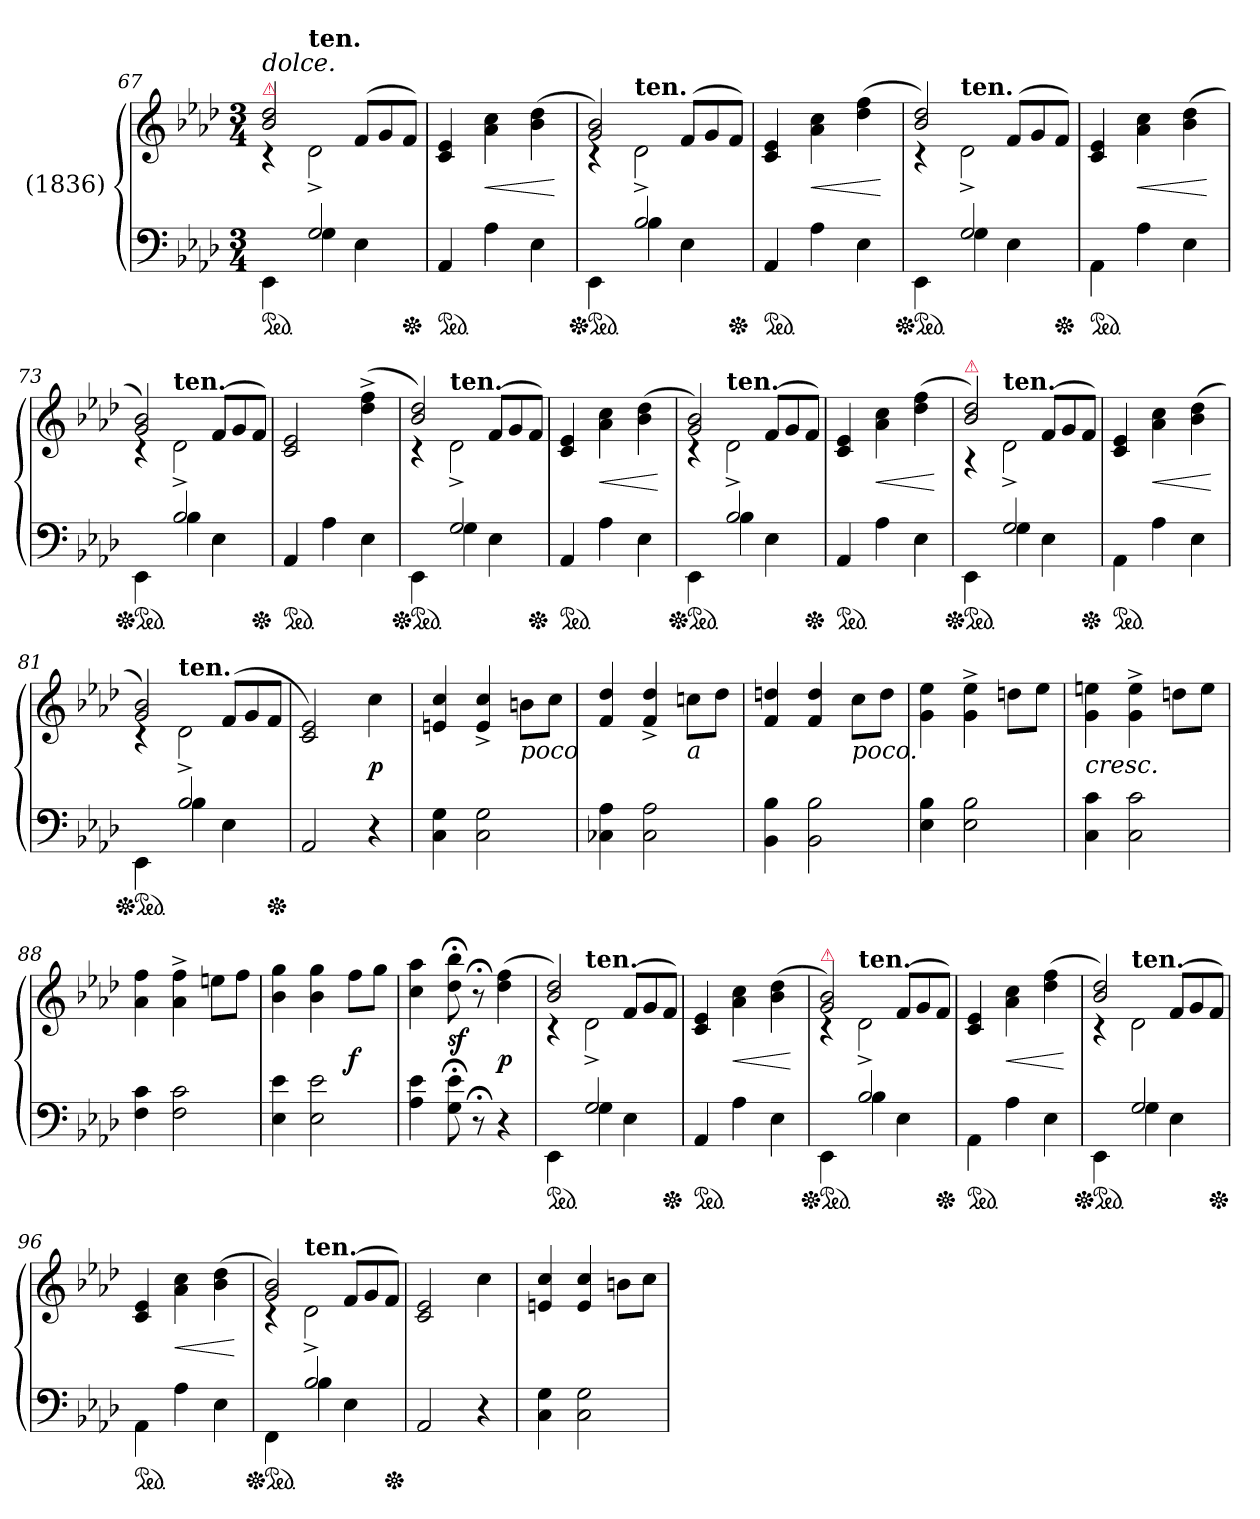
**kern	**kern	**dynam
*part1	*part1	*part1
*staff2	*staff1	*staff1/2
*I"(1836)	*	*
*clefF4	*clefG2	*
*k[b-e-a-d-]	*k[b-e-a-d-]	*
*M3/4	*M3/4	*
=67	=67	=67
*^	*^	*
!	!	!LO:TX:a:color=crimson:t=⚠	!	!
!	!	!LO:TX:a:i:t=dolce.	!	!
*ped	*	*	*	*
4rAyy	4EE-\	2b- 2dd-	4rc	.
!	!	!	!LO:TX:a:B:t=ten.	!
2G	4G	.	2d-^<	.
*	*	*Xtuplet	*	*
.	4E-	(<12fL	.	.
.	.	12g	.	.
*Xped	*	*	*	*
.	.	12fJ)	.	.
*v	*v	*	*	*
*	*v	*v	*
=68	=68	=68
*ped	*	*
4AA-	4c 4e-	.
4A-	4a- 4cc	<
4E-	(>4b- 4dd-	.
.	.	[
=69	=69	=69
*^	*^	*
*Xped	*	*	*	*
*ped	*	*	*	*
4rAyy	4EE-\	2g 2b-)	4rc	.
!	!	!	!LO:TX:a:B:t=ten.	!
2B-	4B-	.	2d-^<	.
.	4E-	(<12fL	.	.
.	.	12g	.	.
*Xped	*	*	*	*
.	.	12fJ)	.	.
*v	*v	*	*	*
*	*v	*v	*
=70	=70	=70
*ped	*	*
4AA-	4c 4e-	.
4A-	4a- 4cc	<
4E-	(>4dd- 4ff	.
.	.	[
=71	=71	=71
*^	*^	*
*Xped	*	*	*	*
*ped	*	*	*	*
4rAyy	4EE-\	2b- 2dd-)	4rc	.
!	!	!	!LO:TX:a:B:t=ten.	!
2G	4G	.	2d-^<	.
.	4E-	(<12fL	.	.
.	.	12g	.	.
*Xped	*	*	*	*
.	.	12fJ)	.	.
*v	*v	*	*	*
*	*v	*v	*
=72	=72	=72
*ped	*	*
4AA-\	4c 4e-	.
4A-	4a- 4cc	<
4E-	(>4b- 4dd-	.
.	.	[
=73	=73	=73
*^	*^	*
*Xped	*	*	*	*
*ped	*	*	*	*
4rcyy	4EE-\	2g 2b-)	4rc	.
!	!	!	!LO:TX:a:B:t=ten.	!
2B-	4B-	.	2d-^<	.
.	4E-	(<12fL	.	.
.	.	12g	.	.
*Xped	*	*	*	*
.	.	12fJ)	.	.
*v	*v	*	*	*
*	*v	*v	*
=74	=74	=74
*ped	*	*
4AA-	2c 2e-	.
4A-	.	.
4E-	(>4dd-^<\ 4ff^<\	.
=75	=75	=75
*^	*^	*
*Xped	*	*	*	*
*ped	*	*	*	*
4rcyy	4EE-\	2b- 2dd-)	4rc	.
!	!	!	!LO:TX:a:B:t=ten.	!
2G	4G	.	2d-^<	.
.	4E-	(<12fL	.	.
.	.	12g	.	.
*Xped	*	*	*	*
.	.	12fJ)	.	.
*v	*v	*	*	*
*	*v	*v	*
=76	=76	=76
*ped	*	*
4AA-	4c 4e-	.
4A-	4a- 4cc	<
4E-	(>4b- 4dd-	.
.	.	[
=77	=77	=77
*^	*^	*
*Xped	*	*	*	*
*ped	*	*	*	*
4rcyy	4EE-\	2g 2b-)	4rc	.
!	!	!	!LO:TX:a:B:t=ten.	!
2B-	4B-	.	2d-^<	.
.	4E-	(<12fL	.	.
.	.	12g	.	.
*Xped	*	*	*	*
.	.	12fJ)	.	.
*v	*v	*	*	*
*	*v	*v	*
=78	=78	=78
*ped	*	*
4AA-	4c 4e-	.
4A-	4a- 4cc	<
4E-	(>4dd- 4ff	.
.	.	[
=79	=79	=79
*^	*^	*
!	!	!LO:TX:a:color=crimson:t=⚠	!	!
*Xped	*	*	*	*
*ped	*	*	*	*
4rAyy	4EE-\	2b- 2dd-)	4rA	.
!	!	!	!LO:TX:a:B:t=ten.	!
2G	4G	.	2d-^	.
.	4E-	(<12fL	.	.
.	.	12g	.	.
*Xped	*	*	*	*
.	.	12fJ)	.	.
*v	*v	*	*	*
*	*v	*v	*
=80	=80	=80
*ped	*	*
4AA-\	4c 4e-	.
4A-	4a- 4cc	<
4E-	(>4b- 4dd-	.
.	.	[
=81	=81	=81
*^	*^	*
*Xped	*	*	*	*
*ped	*	*	*	*
4rcyy	4EE-\	2g 2b-)	4rc	.
!	!	!	!LO:TX:a:B:t=ten.	!
2B-	4B-	.	2d-^<	.
.	4E-	(<12fL	.	.
.	.	12g	.	.
*Xped	*	*	*	*
.	.	12fJ	.	.
*v	*v	*	*	*
*	*v	*v	*
=82	=82	=82
2AA-	2c 2e-)	.
4r	4cc	p
=83	=83	=83
4C 4G	4en 4cc	.
2C 2G	4e^< 4cc^<	.
!	!LO:TX:b:i:t=poco	!
.	8bnL	.
.	8ccJ	.
=84	=84	=84
4C-X 4A-	4f 4dd-	.
2C- 2A-	4f^< 4dd-^<	.
!	!LO:TX:b:i:t=a	!
.	8ccnL	.
.	8dd-J	.
=85	=85	=85
4BB- 4B-	4f 4ddn	.
2BB- 2B-	4f 4dd	.
!	!LO:TX:b:i:t=poco.	!
.	8ccL	.
.	8ddJ	.
=86	=86	=86
4E- 4B-	4g 4ee-	.
2E- 2B-	4g^< 4ee-^<	.
.	8ddnL	.
.	8ee-J	.
=87	=87	=87
!	!LO:TX:c:i:t=cresc.	!
4C 4c	4g 4een	.
2C 2c	4g^< 4ee^<	.
.	8ddnL	.
.	8eeJ	.
=88	=88	=88
4F 4c	4a- 4ff	.
2F 2c	4a-^< 4ff^<	.
.	8eenL	.
.	8ffJ	.
=89	=89	=89
4E- 4e-	4b- 4gg	.
2E- 2e-	4b- 4gg	.
.	8ffL	f
.	8ggJ	.
=90	=90	=90
4A- 4e-	4cc 4aa-	.
8G;< 8e-;<	8dd-;< 8bb-;<	sf
8r;<	8r;<	.
4r	(>4dd- 4ff	p
=91	=91	=91
*^	*^	*
*ped	*	*	*	*
4rAyy	4EE-\	2b- 2dd-)	4rc	.
!	!	!	!LO:TX:a:B:t=ten.	!
2G	4G	.	2d-^<	.
.	4E-	(<12fL	.	.
.	.	12g	.	.
*Xped	*	*	*	*
.	.	12fJ)	.	.
*v	*v	*	*	*
*	*v	*v	*
=92	=92	=92
*ped	*	*
4AA-	4c 4e-	.
4A-	4a- 4cc	<
4E-	(>4b- 4dd-	.
.	.	[
=93	=93	=93
*^	*^	*
!	!	!LO:TX:a:color=crimson:t=⚠	!	!
*Xped	*	*	*	*
*ped	*	*	*	*
4rcyy	4EE-\	2g 2b-)	4rc	.
!	!	!	!LO:TX:a:B:t=ten.	!
2B-	4B-	.	2d-^<	.
.	4E-	(<12fL	.	.
.	.	12g	.	.
*Xped	*	*	*	*
.	.	12fJ)	.	.
*v	*v	*	*	*
*	*v	*v	*
=94	=94	=94
*ped	*	*
4AA-\	4c 4e-	.
4A-	4a- 4cc	<
4E-	(>4dd- 4ff	.
.	.	[
=95	=95	=95
*^	*^	*
*Xped	*	*	*	*
*ped	*	*	*	*
4rAyy	4EE-\	2b- 2dd-)	4rc	.
!	!	!	!LO:TX:a:B:t=ten.	!
2G	4G	.	2d-	.
.	4E-	(<12fL	.	.
.	.	12g	.	.
*Xped	*	*	*	*
.	.	12fJ)	.	.
*v	*v	*	*	*
*	*v	*v	*
=96	=96	=96
*ped	*	*
4AA-\	4c 4e-	.
4A-	4a- 4cc	<
4E-	(>4b- 4dd-	.
.	.	[
=97	=97	=97
*^	*^	*
*Xped	*	*	*	*
*ped	*	*	*	*
4rcyy	4FF\	2g 2b-)	4rc	.
!	!	!	!LO:TX:a:B:t=ten.	!
2B-	4B-	.	2d-^<	.
.	4E-	(<12fL	.	.
.	.	12g	.	.
*Xped	*	*	*	*
.	.	12fJ)	.	.
*v	*v	*	*	*
*	*v	*v	*
=98	=98	=98
2AA-	2c 2e-	.
4r	4cc	.
=99	=99	=99
4C 4G	4en 4cc	.
2C 2G	4e 4cc	.
.	8bnL	.
.	8ccJ	.
=	=	=
*-	*-	*-
